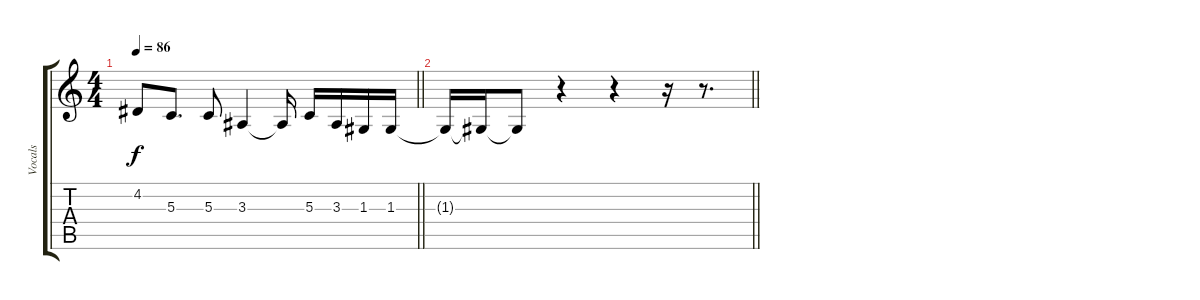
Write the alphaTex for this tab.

\track ("Vocals" "Vocals") {instrument clarinet}
\staff {score tabs}
\tuning (E4 B3 G3 D3 A2 E2) {hide}
\ts (4 4)
\tempo 86
\clef g2
\barLineRight lightlight
\ks c
4.2.8{dy f} 5.3.8{d} 5.3.8 3.3.4 3.3{t}.16 5.3.16 3.3.16 1.3.16 1.3.16 |
\barLineRight lightlight
1.3{t}.16 1.3{t}.16 1.3{t}.8 r.4 r.4 r.16 r.8{d}
